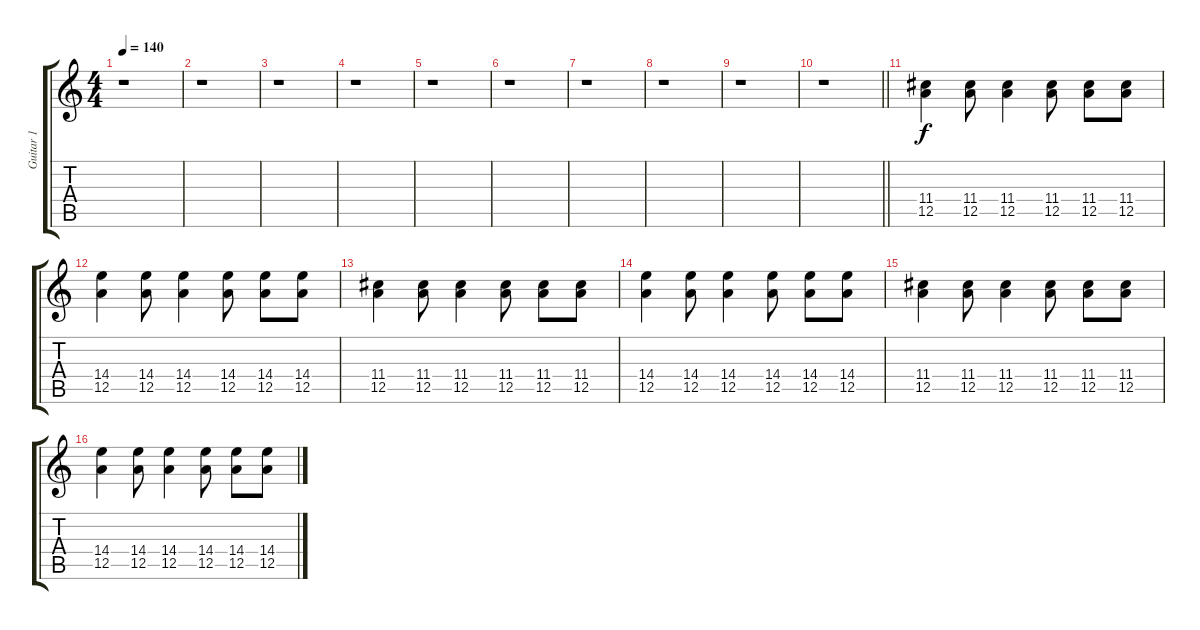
\track ("Guitar 1" "Guitar 1") {instrument electricguitarmuted}
\staff {score tabs}
\tuning (E4 B3 G3 D3 A2 E2) {hide}
\ts (4 4)
\tempo 140
\clef g2
\ks c
r.1{dy f} |
r.1 |
r.1 |
r.1 |
r.1 |
r.1 |
r.1 |
r.1 |
r.1 |
\barLineRight lightlight
r.1 |
(11.4 12.5).4 (11.4 12.5).8 (11.4 12.5).4 (11.4 12.5).8 (11.4 12.5).8 (11.4 12.5).8 |
(14.4 12.5).4 (14.4 12.5).8 (14.4 12.5).4 (14.4 12.5).8 (14.4 12.5).8 (14.4 12.5).8 |
(11.4 12.5).4 (11.4 12.5).8 (11.4 12.5).4 (11.4 12.5).8 (11.4 12.5).8 (11.4 12.5).8 |
(14.4 12.5).4 (14.4 12.5).8 (14.4 12.5).4 (14.4 12.5).8 (14.4 12.5).8 (14.4 12.5).8 |
(11.4 12.5).4 (11.4 12.5).8 (11.4 12.5).4 (11.4 12.5).8 (11.4 12.5).8 (11.4 12.5).8 |
(14.4 12.5).4 (14.4 12.5).8 (14.4 12.5).4 (14.4 12.5).8 (14.4 12.5).8 (14.4 12.5).8
